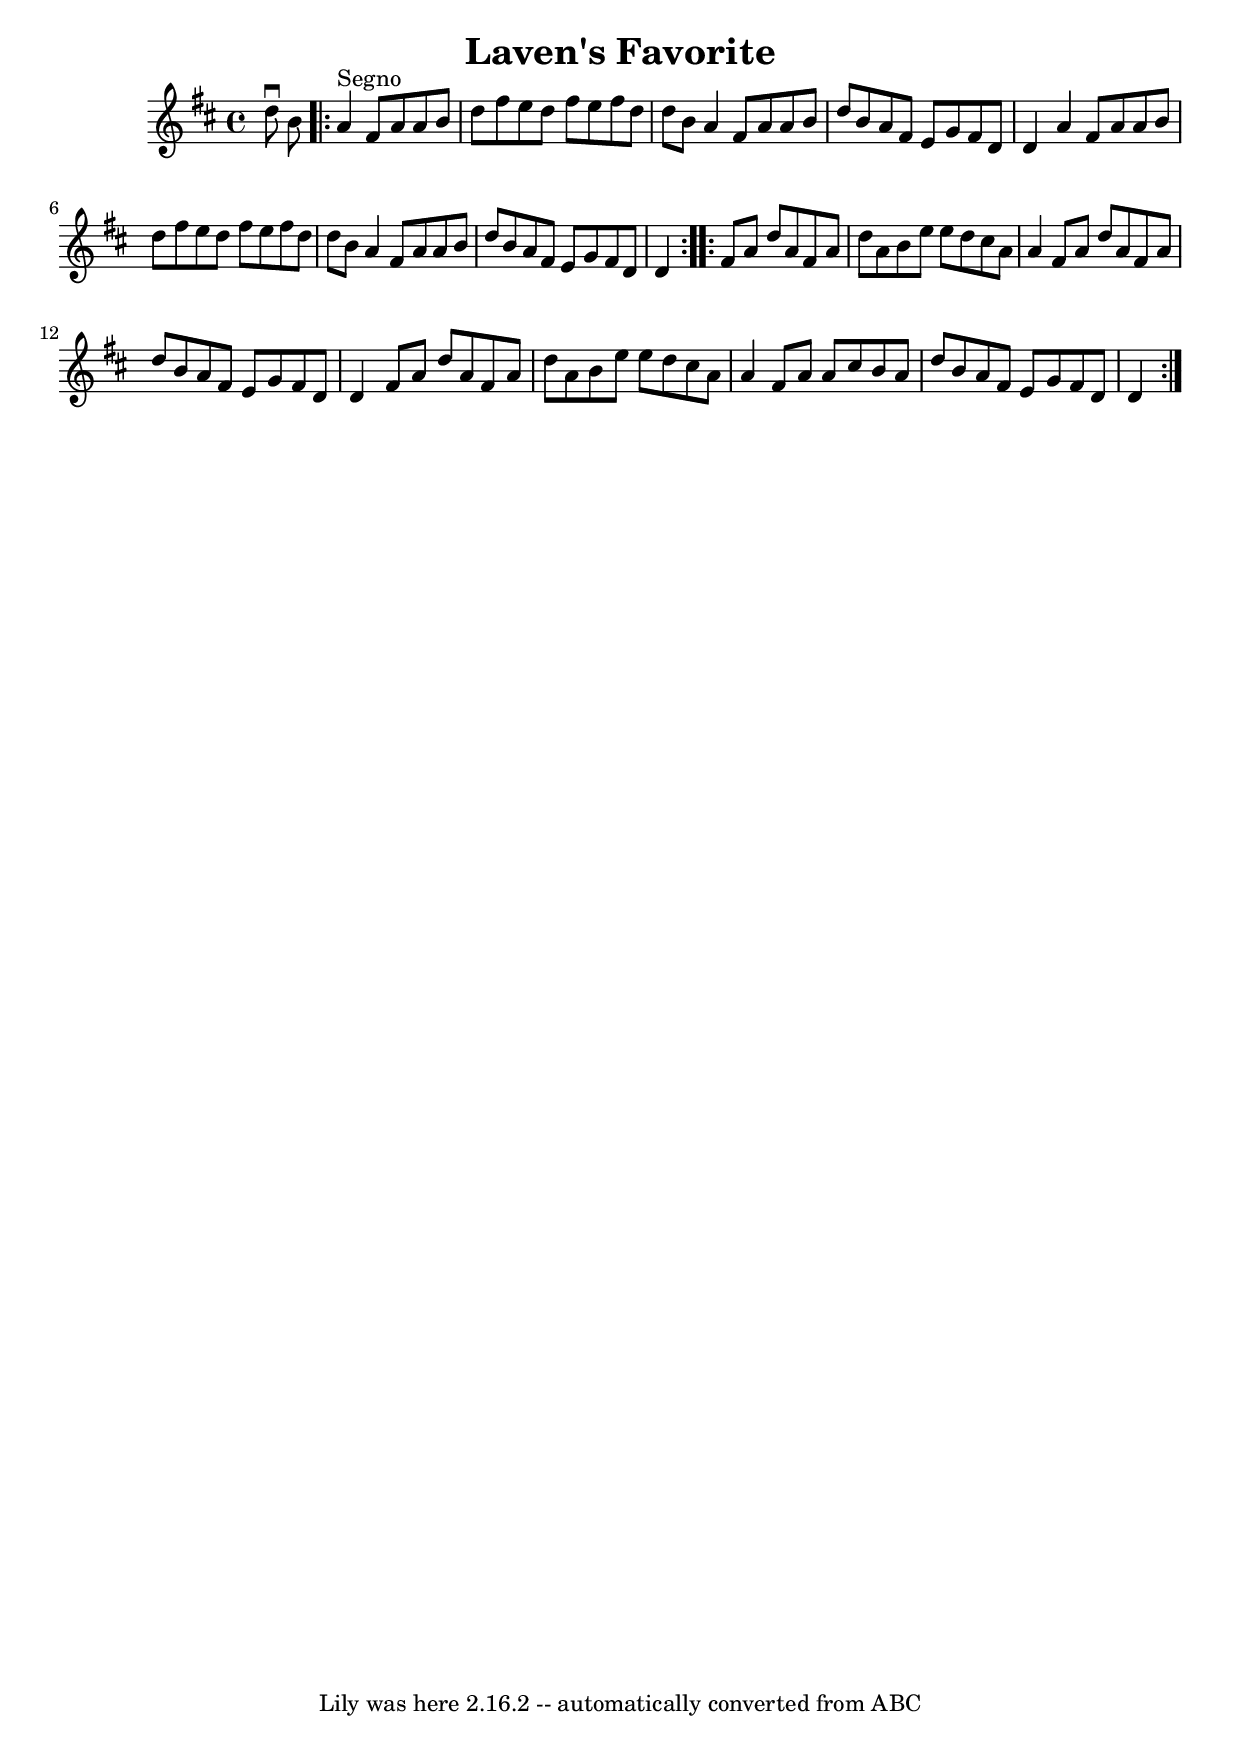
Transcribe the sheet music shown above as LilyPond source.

\version "2.16.2"
\include "Mammoth.ily"
\header {
  %% book = "Ryan's Mammoth Collection"
  crossRefNumber = "1"
  footnotes = ""
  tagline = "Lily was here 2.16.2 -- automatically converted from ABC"
  title = "Laven's Favorite"

}
voicedefault =  {


  \time 4/4 
  \key d \major
 d''8^\downbow b'8    
  \repeat volta 2 {
    a'4 
    ^"Segno" fis'8 a'8 a'8 b'8 d''8 fis''8  |
    e''8    
    d''8 fis''8 e''8 fis''8 d''8 d''8 b'8  |
    a'4    
    fis'8 a'8 a'8 b'8 d''8 b'8  |
    a'8 fis'8 e'8    
    g'8 fis'8 d'8 d'4  |
    a'4 fis'8 a'8 a'8 b'8    
    d''8 fis''8  |
    e''8 d''8 fis''8 e''8 fis''8 d''8    
    d''8 b'8  |
    a'4 fis'8 a'8 a'8 b'8 d''8 b'8  
    |
    a'8 fis'8 e'8 g'8 fis'8 d'8 d'4  

  } 
  \repeat volta 2 {
    fis'8 a'8 d''8 a'8 fis'8 a'8 d''8    
    a'8  |
    b'8 e''8 e''8 d''8 cis''8 a'8 a'4  |
    
    fis'8 a'8 d''8 a'8 fis'8 a'8 d''8 b'8  |
    a'8    
    fis'8 e'8 g'8 fis'8 d'8 d'4  |
    fis'8 a'8 d''8   
    a'8 fis'8 a'8 d''8 a'8  |
    b'8 e''8 e''8 d''8    
    cis''8 a'8 a'4  |
    fis'8 a'8 a'8 cis''8 b'8 a'8    
    d''8 b'8  |
    a'8 fis'8 e'8 g'8 fis'8 d'8 d'4    
  }  
  

}

\score{
  <<

    \context Staff="default"
    {
      \voicedefault 
      
    }

  >>
  \layout {
    
  }
  \midi {
  }

}
